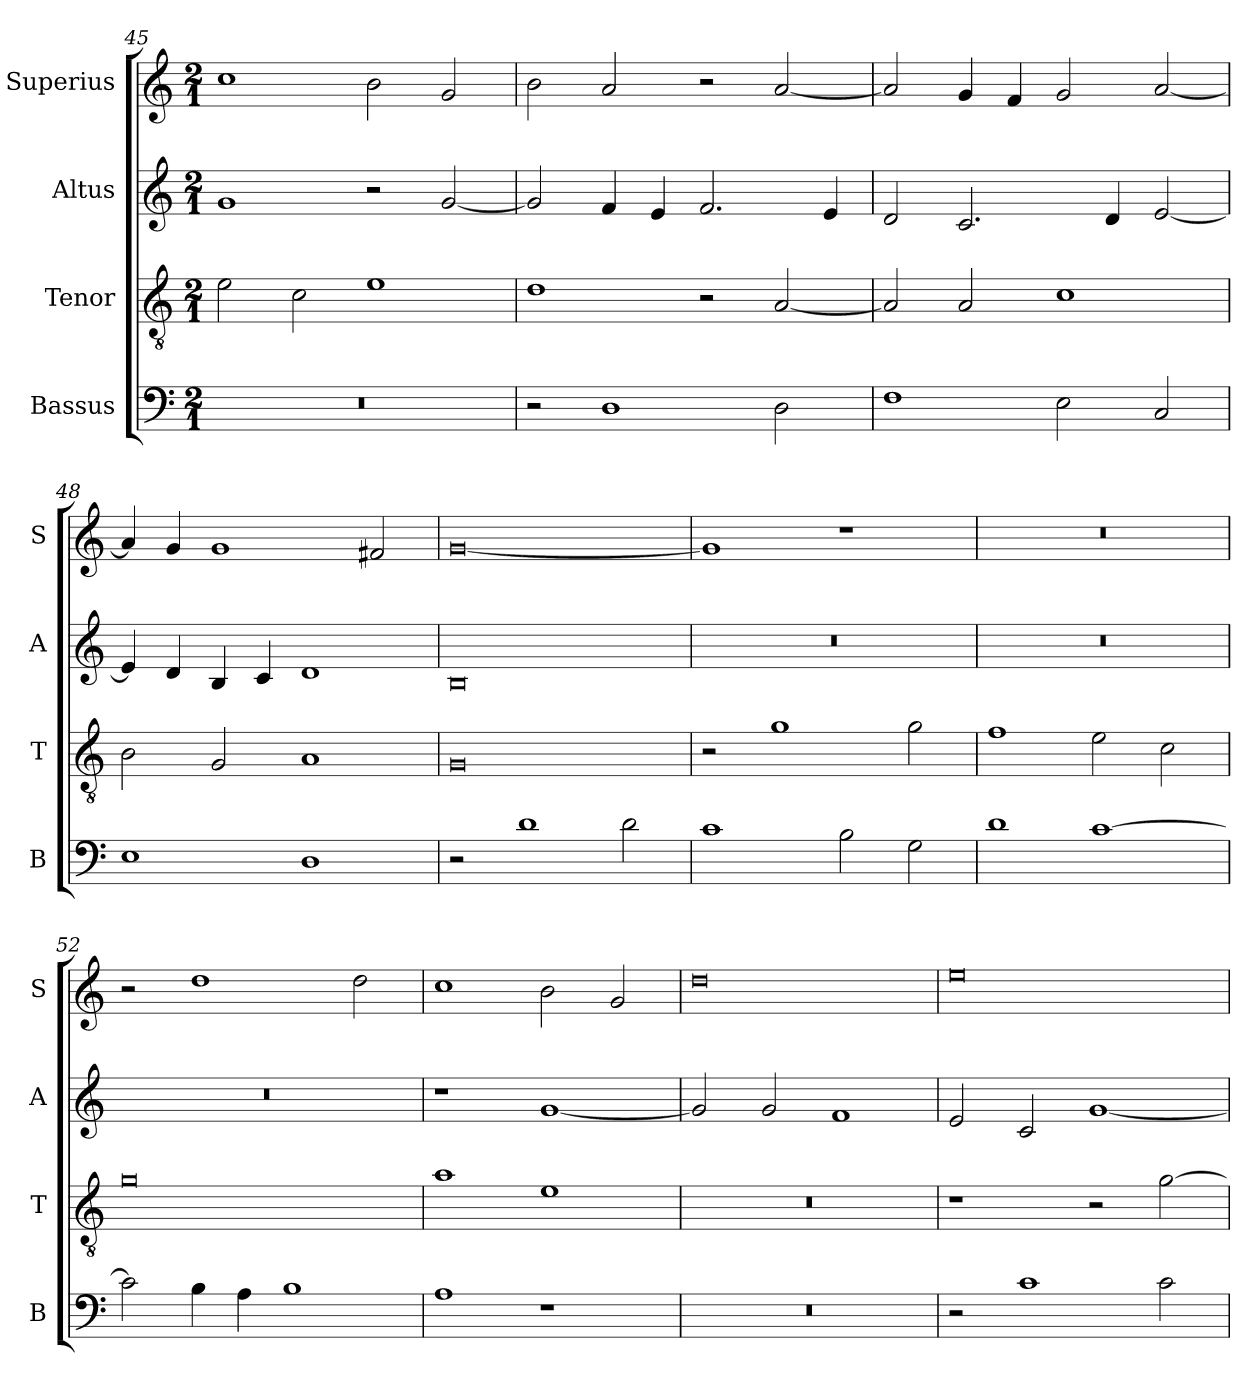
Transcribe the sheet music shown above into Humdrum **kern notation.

**kern	**kern	**kern	**kern
*part4	*part3	*part2	*part1
*staff4	*staff3	*staff2	*staff1
*I"Bassus	*I"Tenor	*I"Altus	*I"Superius
*I'B	*I'T	*I'A	*I'S
*clefF4	*clefGv2	*clefG2	*clefG2
*k[]	*k[]	*k[]	*k[]
*C:	*C:	*C:	*C:
*M2/1	*M2/1	*M2/1	*M2/1
=45	=45	=45	=45
0r	2e	1g	1cc
.	2c	.	.
.	1e	2r	2b
.	.	[2g	2g
=46	=46	=46	=46
2r	1d	2g]	2b
1D	.	4f	2a
.	.	4e	.
.	2r	2.f	2r
2D	[2A	.	[2a
.	.	4e	.
=47	=47	=47	=47
1F	2A]	2d	2a]
.	2A	2.c	4g
.	.	.	4f
2E	1c	.	2g
.	.	4d	.
2C	.	[2e	[2a
=48	=48	=48	=48
1E	2B	4e]	4a]
.	.	4d	4g
.	2G	4B	1g
.	.	4c	.
1D	1A	1d	.
.	.	.	2f#X
=49	=49	=49	=49
2r	0G	0B	[0g
1d	.	.	.
2d	.	.	.
=50	=50	=50	=50
1c	2r	0r	1g]
.	1g	.	.
2B	.	.	1r
2G	2g	.	.
=51	=51	=51	=51
1d	1f	0r	0r
[1c	2e	.	.
.	2c	.	.
=52	=52	=52	=52
2c]	0g	0r	2r
4B	.	.	1dd
4A	.	.	.
1B	.	.	.
.	.	.	2dd
=53	=53	=53	=53
1A	1a	1r	1cc
1r	1e	[1g	2b
.	.	.	2g
=54	=54	=54	=54
0r	0r	2g]	0dd
.	.	2g	.
.	.	1f	.
=55	=55	=55	=55
2r	1r	2e	0ee
1c	.	2c	.
.	2r	[1g	.
2c	[2g	.	.
=	=	=	=
*-	*-	*-	*-
